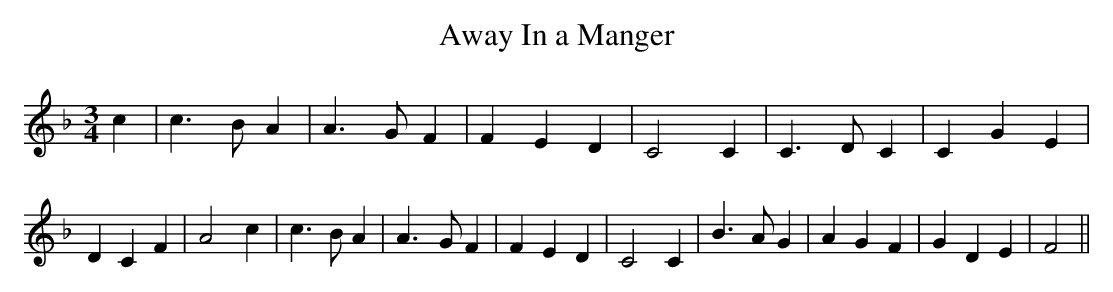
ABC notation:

X:1
T:Away In a Manger
M:3/4
L:1/4
K:F
 c| c3/2 B/2 A| A3/2 G/2 F| F E D| C2 C| C3/2 D/2 C| C G E| D C F|\
 A2 c| c3/2 B/2 A| A3/2- G/2 F| F E D| C2 C| B3/2 A/2 G| A G F| G D E|\
 F2||
